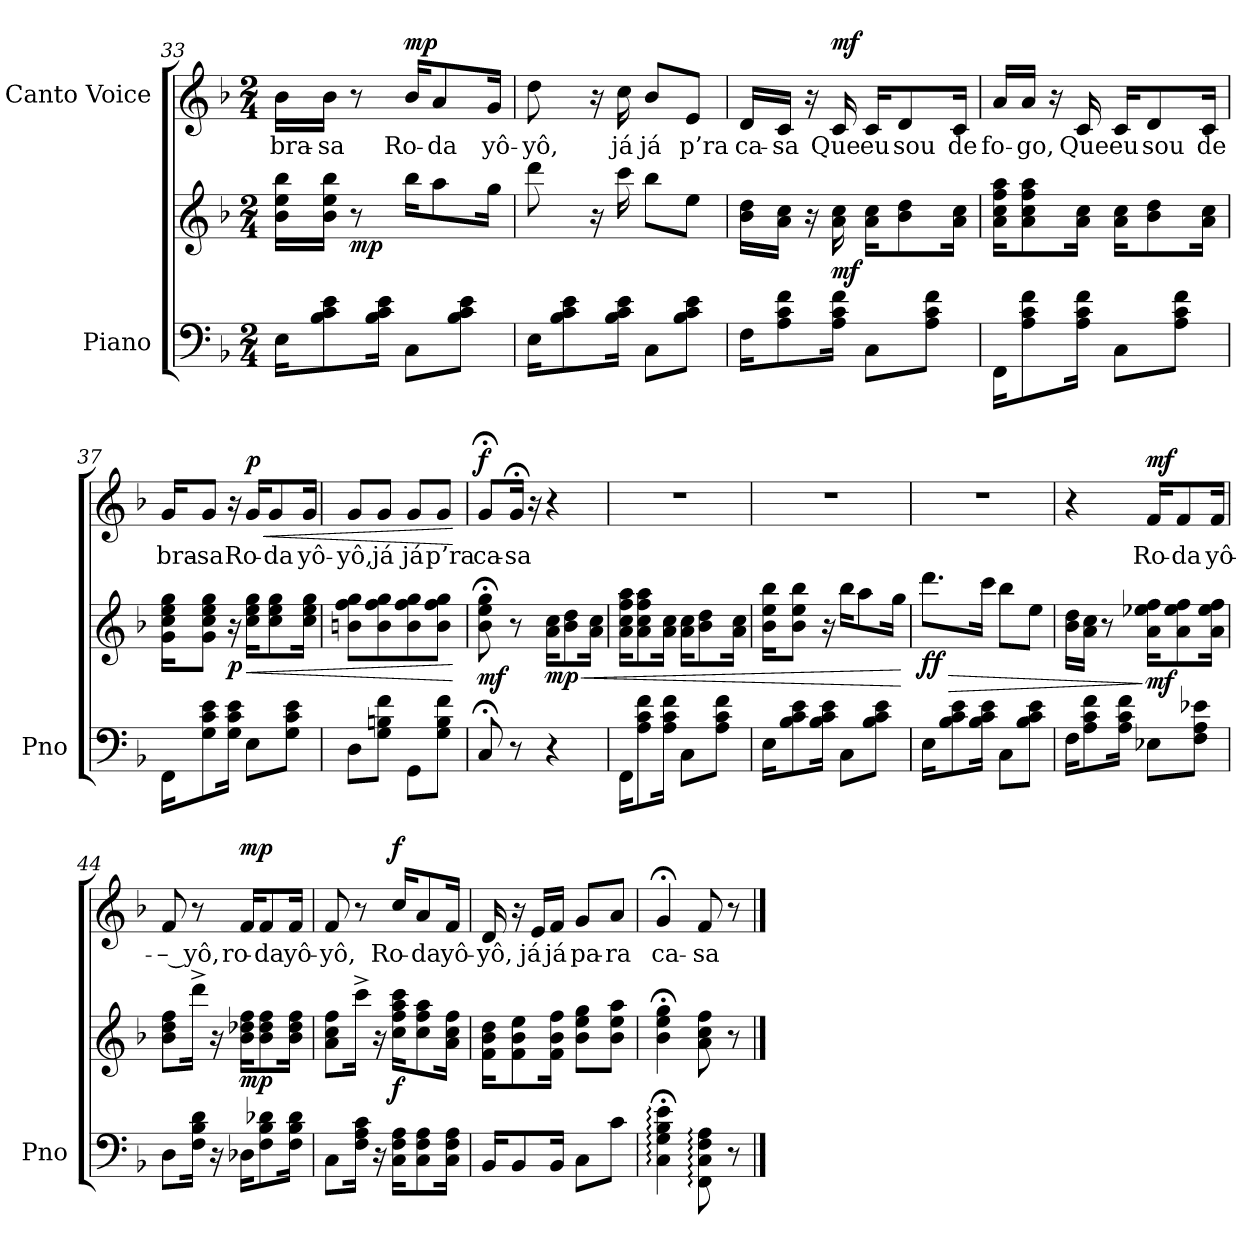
**kern	**kern	**dynam	**kern	**text	**dynam
*part2	*part2	*part2	*part1	*part1	*part1
*staff3	*staff2	*staff2/3	*staff1	*staff1	*staff1
*I"Piano	*	*	*I"Canto Voice	*	*
*I'Pno	*	*	*	*	*
*clefF4	*clefG2	*	*clefG2	*	*
*k[b-]	*k[b-]	*	*k[b-]	*	*
*M2/4	*M2/4	*	*M2/4	*	*
=33	=33	=33	=33	=33	=33
!	!	!	!	!LO:LY:b	!
16E\KL	16b-\ 16ee\ 16bb-\LL	.	16b-\LL	bra-	.
!	!	!	!	!LO:LY:b	!
8B-\ 8c\ 8e\	16b-\ 16ee\ 16bb-\JJ	.	16b-\JJ	-sa	.
!	!	!LO:DY:b	!	!	!
.	8r	mp	8r	.	.
16B-\ 16c\ 16e\Jk	.	.	.	.	.
!	!	!	!	!LO:LY:b	!LO:DY:a
8C\L	16bb-\KL	.	16b-/KL	Ro-	mp
!	!	!	!	!LO:LY:b	!
.	8aa\	.	8a/	-da	.
8B-\ 8c\ 8e\J	.	.	.	.	.
!	!	!	!	!LO:LY:b	!
.	16gg\Jk	.	16g/Jk	yô-	.
=34	=34	=34	=34	=34	=34
!	!	!	!	!LO:LY:b	!
16E\KL	8ddd\	.	8dd\	-yô,	.
8B-\ 8c\ 8e\	.	.	.	.	.
.	16r	.	16r	.	.
!	!	!	!	!LO:LY:b	!
16B-\ 16c\ 16e\Jk	16ccc\	.	16cc\	já	.
!	!	!	!	!LO:LY:b	!
8C\L	8bb-\L	.	8b-/L	já	.
!	!	!	!	!LO:LY:b	!
8B-\ 8c\ 8e\J	8ee\J	.	8e/J	p’ra	.
!!LO:PB:g=z
=35	=35	=35	=35	=35	=35
!	!	!	!	!LO:LY:b	!
16F\KL	16b-\ 16dd\LL	.	16d/LL	ca-	.
!	!	!	!	!LO:LY:b	!
8A\ 8c\ 8f\	16a\ 16cc\JJ	.	16c/JJ	-sa	.
.	16r	.	16r	.	.
!	!	!LO:DY:b	!	!LO:LY:b	!LO:DY:a
16A\ 16c\ 16f\Jk	16a\ 16cc\	mf	16c/	Que	mf
!	!	!	!	!LO:LY:b	!
8C\L	16a\ 16cc\KL	.	16c/KL	eu	.
!	!	!	!	!LO:LY:b	!
.	8b-\ 8dd\	.	8d/	sou	.
8A\ 8c\ 8f\J	.	.	.	.	.
!	!	!	!	!LO:LY:b	!
.	16a\ 16cc\Jk	.	16c/Jk	de	.
=36	=36	=36	=36	=36	=36
!	!	!	!	!LO:LY:b	!
16FF\KL	16a\ 16cc\ 16ff\ 16aa\KL	.	16a/LL	fo-	.
!	!	!	!	!LO:LY:b	!
8A\ 8c\ 8f\	8a\ 8cc\ 8ff\ 8aa\	.	16a/JJ	-go,	.
.	.	.	16r	.	.
!	!	!	!	!LO:LY:b	!
16A\ 16c\ 16f\Jk	16a\ 16cc\Jk	.	16c/	Que	.
!	!	!	!	!LO:LY:b	!
8C\L	16a\ 16cc\KL	.	16c/KL	eu	.
!	!	!	!	!LO:LY:b	!
.	8b-\ 8dd\	.	8d/	sou	.
8A\ 8c\ 8f\J	.	.	.	.	.
!	!	!	!	!LO:LY:b	!
.	16a\ 16cc\Jk	.	16c/Jk	de	.
=37	=37	=37	=37	=37	=37
!	!	!	!	!LO:LY:b	!
16FF\KL	16g\ 16cc\ 16ee\ 16gg\KL	.	16g/KL	bra-	.
!	!	!	!	!LO:LY:b	!
8G\ 8c\ 8e\	8g\ 8cc\ 8ee\ 8gg\J	.	8g/J	-sa	.
!	!	!LO:DY:b	!	!	!
16G\ 16c\ 16e\Jk	16r	p	16r	.	.
!	!	!LO:HP:b	!	!LO:LY:b	!LO:HP:b
!	!	!	!	!	!LO:DY:n=1:a
8E\L	16cc\ 16ee\ 16gg\KL	<	16g/KL	Ro-	< p
!	!	!	!	!LO:LY:b	!
.	8cc\ 8ee\ 8gg\	.	8g/	-da	.
8G\ 8c\ 8e\J	.	.	.	.	.
!	!	!	!	!LO:LY:b	!
.	16cc\ 16ee\ 16gg\Jk	.	16g/Jk	yô-	.
=38	=38	=38	=38	=38	=38
!	!	!	!	!LO:LY:b	!
8D\L	8bn\ 8ff\ 8gg\L	.	8g/L	-yô,	.
!	!	!	!	!LO:LY:b	!
8G\ 8Bn\ 8f\J	8b\ 8ff\ 8gg\	.	8g/J	já	.
!	!	!	!	!LO:LY:b	!
8GG\L	8b\ 8ff\ 8gg\	.	8g/L	já	.
!	!	!	!	!LO:LY:b	!
8G\ 8B\ 8f\J	8b\ 8ff\ 8gg\J	.	8g/J	p’ra	.
.	.	[	.	.	[
!!LO:LB:g=z
=39	=39	=39	=39	=39	=39
!	!	!LO:DY:b	!	!LO:LY:b	!LO:DY:a
8C;/	8b-\;< 8ee\;< 8gg\;<	mf	8g;</L	ca-	f
!	!	!	!	!LO:LY:b	!
8r	8r	.	16g;</Jk	-sa	.
.	.	.	16r	.	.
!	!	!LO:HP:b	!	!	!
!	!	!LO:DY:n=1:b	!	!	!
4r	16a\ 16cc\KL	< mp	4r	.	.
.	8b-\ 8dd\	.	.	.	.
.	16a\ 16cc\Jk	.	.	.	.
=40	=40	=40	=40	=40	=40
16FF\KL	16a\ 16cc\ 16ff\ 16aa\KL	.	2r	.	.
8A\ 8c\ 8f\	8a\ 8cc\ 8ff\ 8aa\	.	.	.	.
16A\ 16c\ 16f\Jk	16a\ 16cc\Jk	.	.	.	.
8C\L	16a\ 16cc\KL	.	.	.	.
.	8b-\ 8dd\	.	.	.	.
8A\ 8c\ 8f\J	.	.	.	.	.
.	16a\ 16cc\Jk	.	.	.	.
=41	=41	=41	=41	=41	=41
16E\KL	16b-\ 16ee\ 16bb-\KL	.	2r	.	.
8B-\ 8c\ 8e\	8b-\ 8ee\ 8bb-\J	.	.	.	.
16B-\ 16c\ 16e\Jk	16r	.	.	.	.
8C\L	16bb-\KL	.	.	.	.
.	8aa\	.	.	.	.
8B-\ 8c\ 8e\J	.	.	.	.	.
.	16gg\Jk	.	.	.	.
.	.	[	.	.	.
=42	=42	=42	=42	=42	=42
!	!	!LO:HP:b	!	!	!
!	!	!LO:DY:n=1:b	!	!	!
16E\KL	8.ddd\L	> ff	2r	.	.
8B-\ 8c\ 8e\	.	.	.	.	.
16B-\ 16c\ 16e\Jk	16ccc\Jk	.	.	.	.
8C\L	8bb-\L	.	.	.	.
8B-\ 8c\ 8e\J	8ee\J	.	.	.	.
=43	=43	=43	=43	=43	=43
16F\KL	16b-\ 16dd\LL	.	4r	.	.
8A\ 8c\ 8f\	16a\ 16cc\JJ	.	.	.	.
.	8r	.	.	.	.
16A\ 16c\ 16f\Jk	.	.	.	.	.
!	!	!LO:DY:n=1:b	!	!LO:LY:b	!LO:DY:a
8E-X\L	16a\ 16ee-X\ 16ff\KL	] mf	16f/KL	Ro-	mf
!	!	!	!	!LO:LY:b	!
.	8a\ 8ee-\ 8ff\	.	8f/	-da	.
8F\ 8A\ 8e-X\J	.	.	.	.	.
!	!	!	!	!LO:LY:b	!
.	16a\ 16ee-\ 16ff\Jk	.	16f/Jk	yô-	.
!!LO:LB:g=z
=44	=44	=44	=44	=44	=44
!	!	!	!	!LO:LY:b	!
8D\L	8b-\ 8dd\ 8ff\L	.	8f/	-– yô,	.
16F\ 16B-\ 16d\Jk	16ddd^\Jk	.	8r	.	.
16r	16r	.	.	.	.
!	!	!LO:DY:b	!	!LO:LY:b	!LO:DY:a
16D-X\KL	16b-\ 16dd-X\ 16ff\KL	mp	16f/KL	ro-	mp
!	!	!	!	!LO:LY:b	!
8F\ 8B-\ 8d-X\	8b-\ 8dd-\ 8ff\	.	8f/	-da	.
!	!	!	!	!LO:LY:b	!
16F\ 16B-\ 16d-\Jk	16b-\ 16dd-\ 16ff\Jk	.	16f/Jk	yô-	.
=45	=45	=45	=45	=45	=45
!	!	!	!	!LO:LY:b	!
8C\L	8a\ 8cc\ 8ff\L	.	8f/	-yô,	.
16F\ 16A\ 16c\Jk	16ccc^\Jk	.	8r	.	.
16r	16r	.	.	.	.
!	!	!LO:DY:b	!	!LO:LY:b	!LO:DY:a
16C\ 16F\ 16A\KL	16cc\ 16ff\ 16aa\ 16ccc\KL	f	16cc/KL	Ro-	f
!	!	!	!	!LO:LY:b	!
8C\ 8F\ 8A\	8cc\ 8ff\ 8aa\	.	8a/	-da	.
!	!	!	!	!LO:LY:b	!
16C\ 16F\ 16A\Jk	16a\ 16cc\ 16ff\Jk	.	16f/Jk	yô-	.
=46	=46	=46	=46	=46	=46
!	!	!	!	!LO:LY:b	!
16BB-/KL	16f\ 16b-\ 16dd\KL	.	16d/	-yô,	.
8BB-/	8f\ 8b-\ 8ee\	.	16r	.	.
!	!	!	!	!LO:LY:b	!
.	.	.	16e/LL	já	.
!	!	!	!	!LO:LY:b	!
16BB-/Jk	16f\ 16b-\ 16ff\Jk	.	16f/JJ	já	.
!	!	!	!	!LO:LY:b	!
8C\L	8b-\ 8ee\ 8gg\L	.	8g/L	pa-	.
!	!	!	!	!LO:LY:b	!
8c\J	8b-\ 8ee\ 8aa\J	.	8a/J	-ra	.
=47	=47	=47	=47	=47	=47
!	!	!	!	!LO:LY:b	!
4C\;<: 4G\;<: 4B-\;<: 4e\;<:	4b-\;< 4ee\;< 4gg\;<	.	4g;</	ca-	.
!	!	!	!	!LO:LY:b	!
8FF\: 8C\: 8F\: 8A\:	8a\ 8cc\ 8ff\	.	8f/	-sa	.
8r	8r	.	8r	.	.
==	==	==	==	==	==
*-	*-	*-	*-	*-	*-
